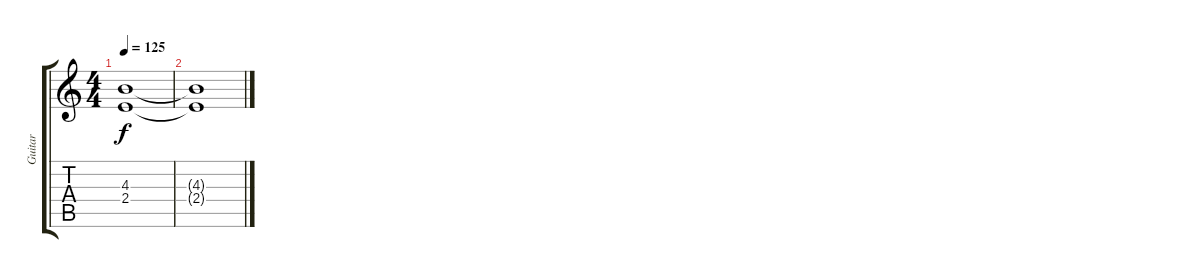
\track ("Guitar" "Guitar") {instrument overdrivenguitar}
\staff {score tabs}
\tuning (E4 B3 G3 D3 A2 E2) {hide}
\ts (4 4)
\tempo 125
\clef g2
\ks c
(4.3{t} 2.4{t}).1{dy f} |
(4.3{t} 2.4{t}).1{volume 3}
